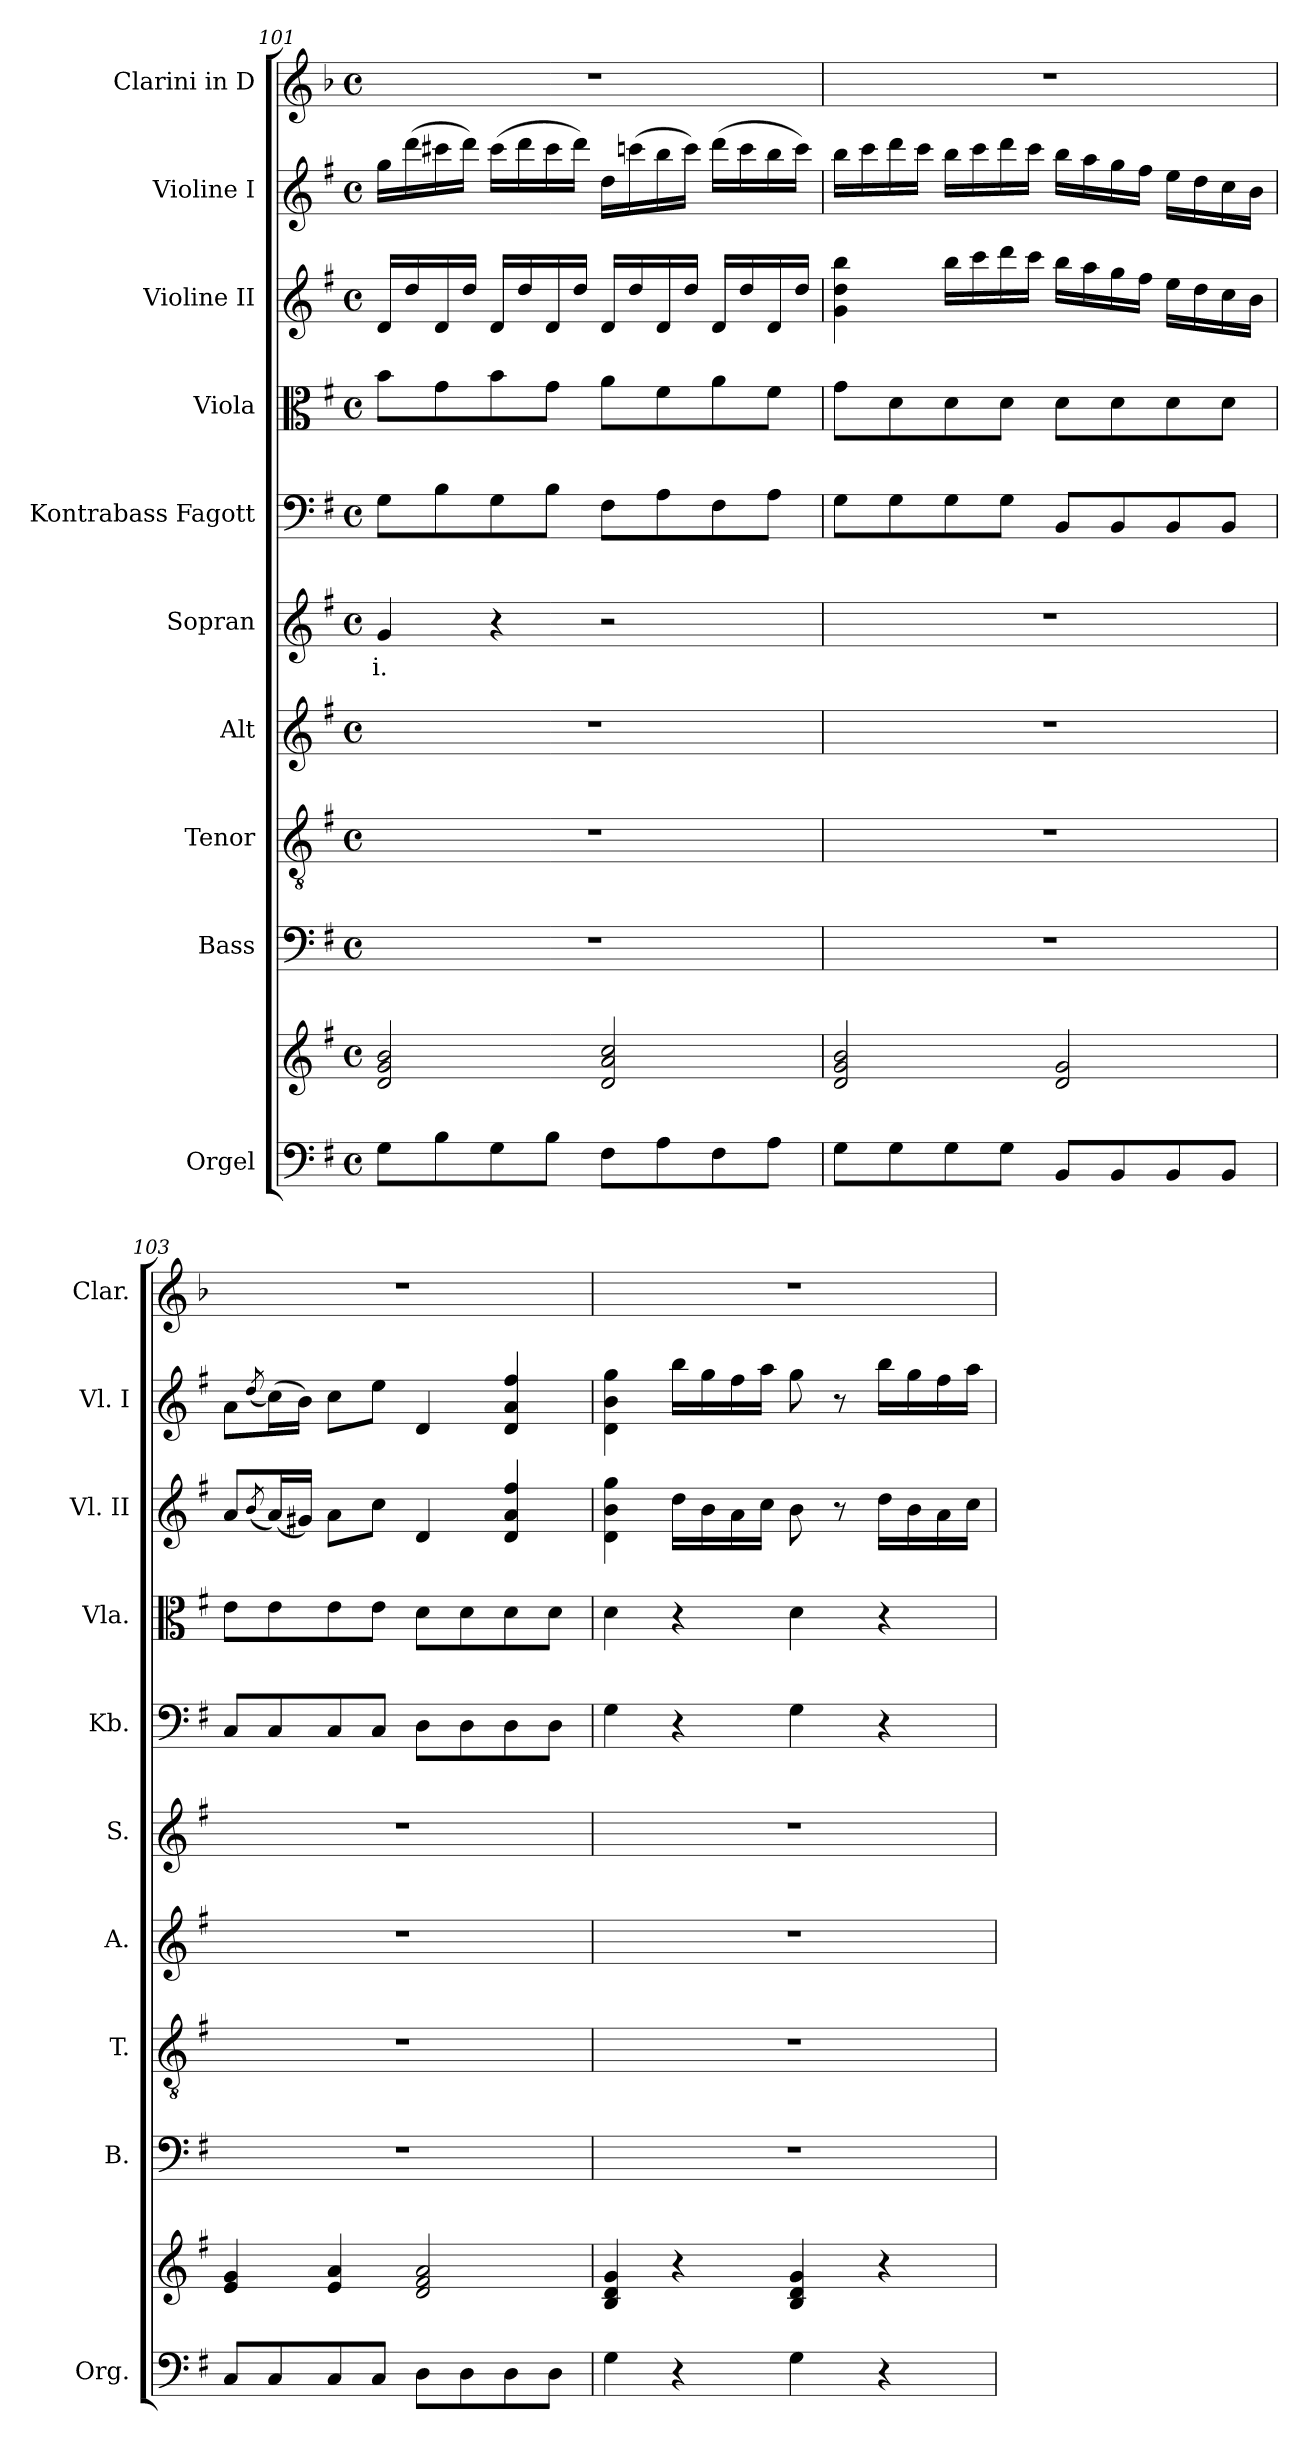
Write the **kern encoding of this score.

**kern	**kern	**kern	**kern	**kern	**kern	**text	**kern	**kern	**kern	**kern	**kern
*part10	*part10	*part9	*part8	*part7	*part6	*part6	*part5	*part4	*part3	*part2	*part1
*staff11	*staff10	*staff9	*staff8	*staff7	*staff6	*staff6	*staff5	*staff4	*staff3	*staff2	*staff1
*I"Orgel	*	*I"Bass	*I"Tenor	*I"Alt	*I"Sopran	*	*I"Kontrabass Fagott	*I"Viola	*I"Violine II	*I"Violine I	*I"Clarini in D
*I'Org.	*	*I'B.	*I'T.	*I'A.	*I'S.	*	*I'Kb.	*I'Vla.	*I'Vl. II	*I'Vl. I	*I'Clar.
*clefF4	*clefG2	*clefF4	*clefGv2	*clefG2	*clefG2	*	*clefF4	*clefC3	*clefG2	*clefG2	*clefG2
*	*	*	*	*	*	*	*ITrd7c12	*	*	*	*ITrd1c2
*k[f#]	*k[f#]	*k[f#]	*k[f#]	*k[f#]	*k[f#]	*	*k[f#]	*k[f#]	*k[f#]	*k[f#]	*k[b-e-a-]
*G:	*G:	*G:	*G:	*G:	*G:	*	*G:	*G:	*G:	*G:	*E-:
*M4/4	*M4/4	*M4/4	*M4/4	*M4/4	*M4/4	*	*M4/4	*M4/4	*M4/4	*M4/4	*M4/4
*met(c)	*met(c)	*met(c)	*met(c)	*met(c)	*met(c)	*	*met(c)	*met(c)	*met(c)	*met(c)	*met(c)
=101	=101	=101	=101	=101	=101	=101	=101	=101	=101	=101	=101
!	!	!	!	!	!	!LO:LY:b	!	!	!	!	!
8G\L	2d/ 2g/ 2b/	1r	1r	1r	4g/	-i.	8GG\L	8b\L	16d/LL	16gg\LL	1r
.	.	.	.	.	.	.	.	.	16dd/	(>16ddd\	.
8B\	.	.	.	.	.	.	8BB\	8g\	16d/	16ccc#X\	.
.	.	.	.	.	.	.	.	.	16dd/JJ	16ddd\JJ)	.
8G\	.	.	.	.	4r	.	8GG\	8b\	16d/LL	(>16ccc#\LL	.
.	.	.	.	.	.	.	.	.	16dd/	16ddd\	.
8B\J	.	.	.	.	.	.	8BB\J	8g\J	16d/	16ccc#\	.
.	.	.	.	.	.	.	.	.	16dd/JJ	16ddd\JJ)	.
8F#\L	2d/ 2a/ 2cc/	.	.	.	2r	.	8FF#\L	8a\L	16d/LL	16dd\LL	.
.	.	.	.	.	.	.	.	.	16dd/	(>16cccn\	.
8A\	.	.	.	.	.	.	8AA\	8f#\	16d/	16bb\	.
.	.	.	.	.	.	.	.	.	16dd/JJ	16ccc\JJ)	.
8F#\	.	.	.	.	.	.	8FF#\	8a\	16d/LL	(>16ddd\LL	.
.	.	.	.	.	.	.	.	.	16dd/	16ccc\	.
8A\J	.	.	.	.	.	.	8AA\J	8f#\J	16d/	16bb\	.
.	.	.	.	.	.	.	.	.	16dd/JJ	16ccc\JJ)	.
!!LO:PB:g=z
=102	=102	=102	=102	=102	=102	=102	=102	=102	=102	=102	=102
8G\L	2d/ 2g/ 2b/	1r	1r	1r	1r	.	8GG\L	8g\L	4g\ 4dd\ 4bb\	16bb\LL	1r
.	.	.	.	.	.	.	.	.	.	16ccc\	.
8G\	.	.	.	.	.	.	8GG\	8d\	.	16ddd\	.
.	.	.	.	.	.	.	.	.	.	16ccc\JJ	.
8G\	.	.	.	.	.	.	8GG\	8d\	16bb\LL	16bb\LL	.
.	.	.	.	.	.	.	.	.	16ccc\	16ccc\	.
8G\J	.	.	.	.	.	.	8GG\J	8d\J	16ddd\	16ddd\	.
.	.	.	.	.	.	.	.	.	16ccc\JJ	16ccc\JJ	.
8BB/L	2d/ 2g/	.	.	.	.	.	8BBB/L	8d\L	16bb\LL	16bb\LL	.
.	.	.	.	.	.	.	.	.	16aa\	16aa\	.
8BB/	.	.	.	.	.	.	8BBB/	8d\	16gg\	16gg\	.
.	.	.	.	.	.	.	.	.	16ff#\JJ	16ff#\JJ	.
8BB/	.	.	.	.	.	.	8BBB/	8d\	16ee\LL	16ee\LL	.
.	.	.	.	.	.	.	.	.	16dd\	16dd\	.
8BB/J	.	.	.	.	.	.	8BBB/J	8d\J	16cc\	16cc\	.
.	.	.	.	.	.	.	.	.	16b\JJ	16b\JJ	.
=103	=103	=103	=103	=103	=103	=103	=103	=103	=103	=103	=103
8C/L	4e/ 4g/	1r	1r	1r	1r	.	8CC/L	8e\L	8a/L	8a\L	1r
.	.	.	.	.	.	.	.	.	(<8qb/	(<8qdd/	.
8C/	.	.	.	.	.	.	8CC/	8e\	(<16a/L)	(>16cc\L)	.
.	.	.	.	.	.	.	.	.	16g#X/JJ)	16b\JJ)	.
8C/	4e/ 4a/	.	.	.	.	.	8CC/	8e\	8a\L	8cc\L	.
8C/J	.	.	.	.	.	.	8CC/J	8e\J	8cc\J	8ee\J	.
8D\L	2d/ 2f#/ 2a/	.	.	.	.	.	8DD\L	8d\L	4d/	4d/	.
8D\	.	.	.	.	.	.	8DD\	8d\	.	.	.
8D\	.	.	.	.	.	.	8DD\	8d\	4d/ 4a/ 4ff#/	4d/ 4a/ 4ff#/	.
8D\J	.	.	.	.	.	.	8DD\J	8d\J	.	.	.
=104	=104	=104	=104	=104	=104	=104	=104	=104	=104	=104	=104
4G\	4B/ 4d/ 4g/	1r	1r	1r	1r	.	4GG\	4d\	4d\ 4b\ 4gg\	4d\ 4b\ 4gg\	1r
4r	4r	.	.	.	.	.	4r	4r	16dd\LL	16bb\LL	.
.	.	.	.	.	.	.	.	.	16b\	16gg\	.
.	.	.	.	.	.	.	.	.	16a\	16ff#\	.
.	.	.	.	.	.	.	.	.	16cc\JJ	16aa\JJ	.
4G\	4B/ 4d/ 4g/	.	.	.	.	.	4GG\	4d\	8b\	8gg\	.
.	.	.	.	.	.	.	.	.	8r	8r	.
4r	4r	.	.	.	.	.	4r	4r	16dd\LL	16bb\LL	.
.	.	.	.	.	.	.	.	.	16b\	16gg\	.
.	.	.	.	.	.	.	.	.	16a\	16ff#\	.
.	.	.	.	.	.	.	.	.	16cc\JJ	16aa\JJ	.
=	=	=	=	=	=	=	=	=	=	=	=
*-	*-	*-	*-	*-	*-	*-	*-	*-	*-	*-	*-
